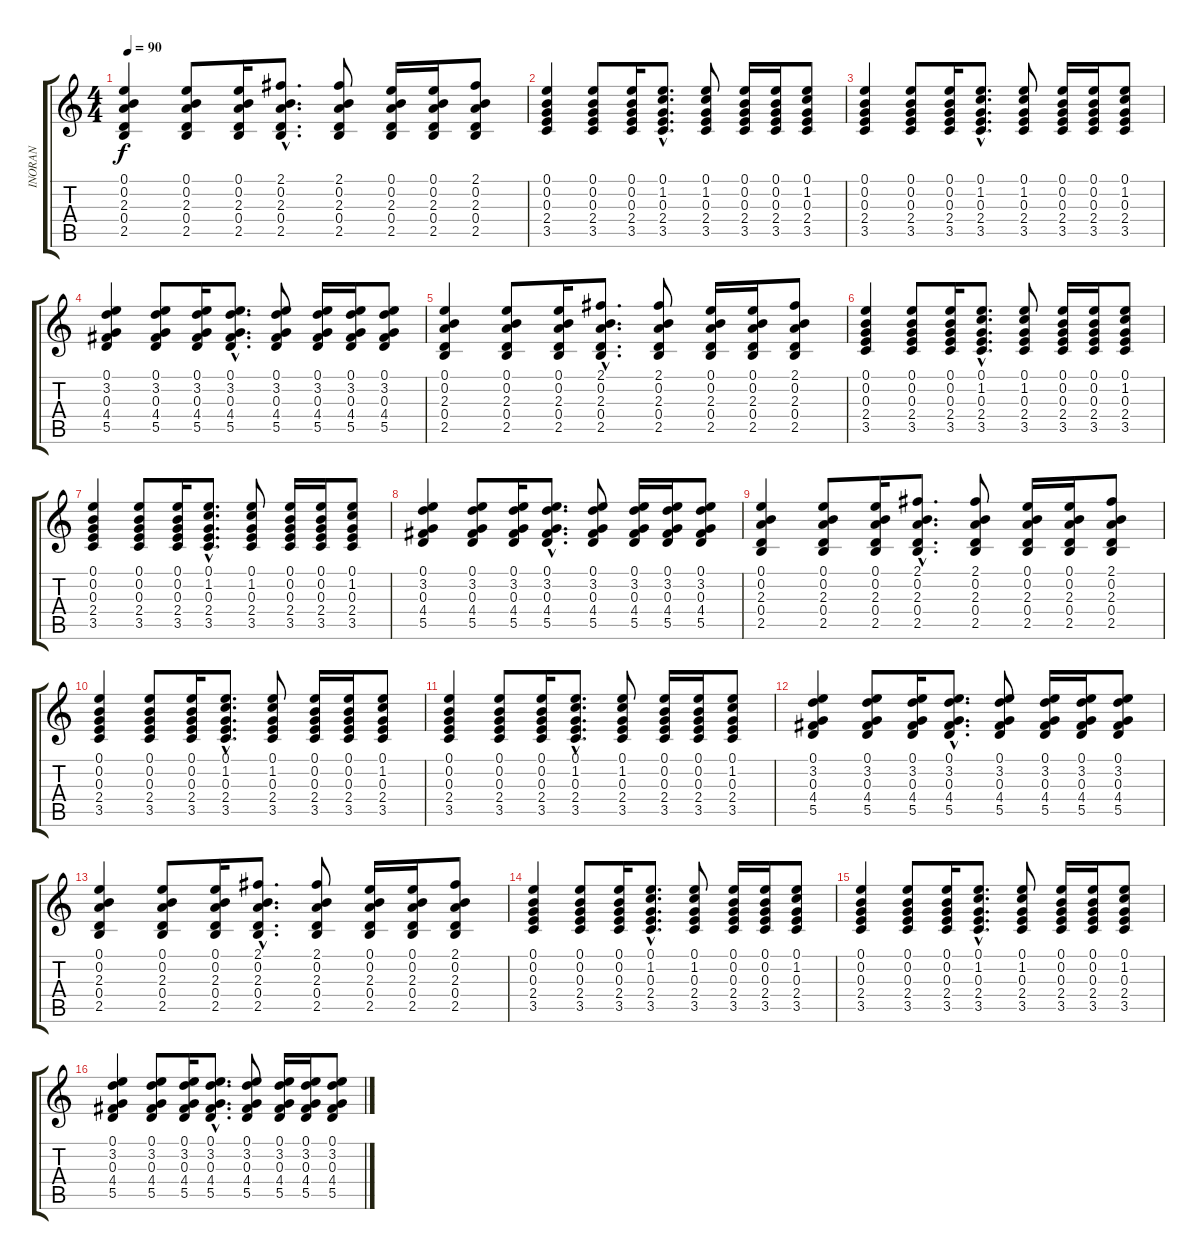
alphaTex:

\track ("INORAN" "INORAN") {instrument electricguitarclean}
\staff {score tabs}
\tuning (E4 B3 G3 D3 A2 E2) {hide}
\ts (4 4)
\tempo 90
\clef g2
\ks c
(0.1 0.2 2.3 0.4 2.5).4{dy f} (0.1 0.2 2.3 0.4 2.5).8 (0.1 0.2 2.3 0.4 2.5).16 (2.1{hac} 0.2{hac} 2.3{hac} 0.4{hac} 2.5{hac}).8{d} (2.1 0.2 2.3 0.4 2.5).8 (0.1 0.2 2.3 0.4 2.5).16 (0.1 0.2 2.3 0.4 2.5).16 (2.1 0.2 2.3 0.4 2.5).8 |
(0.1 0.2 0.3 2.4 3.5).4 (0.1 0.2 0.3 2.4 3.5).8 (0.1 0.2 0.3 2.4 3.5).16 (0.1{hac} 1.2{hac} 0.3{hac} 2.4{hac} 3.5{hac}).8{d} (0.1 1.2 0.3 2.4 3.5).8 (0.1 0.2 0.3 2.4 3.5).16 (0.1 0.2 0.3 2.4 3.5).16 (0.1 1.2 0.3 2.4 3.5).8 |
(0.1 0.2 0.3 2.4 3.5).4 (0.1 0.2 0.3 2.4 3.5).8 (0.1 0.2 0.3 2.4 3.5).16 (0.1{hac} 1.2{hac} 0.3{hac} 2.4{hac} 3.5{hac}).8{d} (0.1 1.2 0.3 2.4 3.5).8 (0.1 0.2 0.3 2.4 3.5).16 (0.1 0.2 0.3 2.4 3.5).16 (0.1 1.2 0.3 2.4 3.5).8 |
(0.1 3.2 0.3 4.4 5.5).4 (0.1 3.2 0.3 4.4 5.5).8 (0.1 3.2 0.3 4.4 5.5).16 (0.1{hac} 3.2{hac} 0.3{hac} 4.4{hac} 5.5{hac}).8{d} (0.1 3.2 0.3 4.4 5.5).8 (0.1 3.2 0.3 4.4 5.5).16 (0.1 3.2 0.3 4.4 5.5).16 (0.1 3.2 0.3 4.4 5.5).8 |
(0.1 0.2 2.3 0.4 2.5).4 (0.1 0.2 2.3 0.4 2.5).8 (0.1 0.2 2.3 0.4 2.5).16 (2.1{hac} 0.2{hac} 2.3{hac} 0.4{hac} 2.5{hac}).8{d} (2.1 0.2 2.3 0.4 2.5).8 (0.1 0.2 2.3 0.4 2.5).16 (0.1 0.2 2.3 0.4 2.5).16 (2.1 0.2 2.3 0.4 2.5).8 |
(0.1 0.2 0.3 2.4 3.5).4 (0.1 0.2 0.3 2.4 3.5).8 (0.1 0.2 0.3 2.4 3.5).16 (0.1{hac} 1.2{hac} 0.3{hac} 2.4{hac} 3.5{hac}).8{d} (0.1 1.2 0.3 2.4 3.5).8 (0.1 0.2 0.3 2.4 3.5).16 (0.1 0.2 0.3 2.4 3.5).16 (0.1 1.2 0.3 2.4 3.5).8 |
(0.1 0.2 0.3 2.4 3.5).4 (0.1 0.2 0.3 2.4 3.5).8 (0.1 0.2 0.3 2.4 3.5).16 (0.1{hac} 1.2{hac} 0.3{hac} 2.4{hac} 3.5{hac}).8{d} (0.1 1.2 0.3 2.4 3.5).8 (0.1 0.2 0.3 2.4 3.5).16 (0.1 0.2 0.3 2.4 3.5).16 (0.1 1.2 0.3 2.4 3.5).8 |
(0.1 3.2 0.3 4.4 5.5).4 (0.1 3.2 0.3 4.4 5.5).8 (0.1 3.2 0.3 4.4 5.5).16 (0.1{hac} 3.2{hac} 0.3{hac} 4.4{hac} 5.5{hac}).8{d} (0.1 3.2 0.3 4.4 5.5).8 (0.1 3.2 0.3 4.4 5.5).16 (0.1 3.2 0.3 4.4 5.5).16 (0.1 3.2 0.3 4.4 5.5).8 |
(0.1 0.2 2.3 0.4 2.5).4 (0.1 0.2 2.3 0.4 2.5).8 (0.1 0.2 2.3 0.4 2.5).16 (2.1{hac} 0.2{hac} 2.3{hac} 0.4{hac} 2.5{hac}).8{d} (2.1 0.2 2.3 0.4 2.5).8 (0.1 0.2 2.3 0.4 2.5).16 (0.1 0.2 2.3 0.4 2.5).16 (2.1 0.2 2.3 0.4 2.5).8 |
(0.1 0.2 0.3 2.4 3.5).4 (0.1 0.2 0.3 2.4 3.5).8 (0.1 0.2 0.3 2.4 3.5).16 (0.1{hac} 1.2{hac} 0.3{hac} 2.4{hac} 3.5{hac}).8{d} (0.1 1.2 0.3 2.4 3.5).8 (0.1 0.2 0.3 2.4 3.5).16 (0.1 0.2 0.3 2.4 3.5).16 (0.1 1.2 0.3 2.4 3.5).8 |
(0.1 0.2 0.3 2.4 3.5).4 (0.1 0.2 0.3 2.4 3.5).8 (0.1 0.2 0.3 2.4 3.5).16 (0.1{hac} 1.2{hac} 0.3{hac} 2.4{hac} 3.5{hac}).8{d} (0.1 1.2 0.3 2.4 3.5).8 (0.1 0.2 0.3 2.4 3.5).16 (0.1 0.2 0.3 2.4 3.5).16 (0.1 1.2 0.3 2.4 3.5).8 |
(0.1 3.2 0.3 4.4 5.5).4 (0.1 3.2 0.3 4.4 5.5).8 (0.1 3.2 0.3 4.4 5.5).16 (0.1{hac} 3.2{hac} 0.3{hac} 4.4{hac} 5.5{hac}).8{d} (0.1 3.2 0.3 4.4 5.5).8 (0.1 3.2 0.3 4.4 5.5).16 (0.1 3.2 0.3 4.4 5.5).16 (0.1 3.2 0.3 4.4 5.5).8 |
(0.1 0.2 2.3 0.4 2.5).4 (0.1 0.2 2.3 0.4 2.5).8 (0.1 0.2 2.3 0.4 2.5).16 (2.1{hac} 0.2{hac} 2.3{hac} 0.4{hac} 2.5{hac}).8{d} (2.1 0.2 2.3 0.4 2.5).8 (0.1 0.2 2.3 0.4 2.5).16 (0.1 0.2 2.3 0.4 2.5).16 (2.1 0.2 2.3 0.4 2.5).8 |
(0.1 0.2 0.3 2.4 3.5).4 (0.1 0.2 0.3 2.4 3.5).8 (0.1 0.2 0.3 2.4 3.5).16 (0.1{hac} 1.2{hac} 0.3{hac} 2.4{hac} 3.5{hac}).8{d} (0.1 1.2 0.3 2.4 3.5).8 (0.1 0.2 0.3 2.4 3.5).16 (0.1 0.2 0.3 2.4 3.5).16 (0.1 1.2 0.3 2.4 3.5).8 |
(0.1 0.2 0.3 2.4 3.5).4 (0.1 0.2 0.3 2.4 3.5).8 (0.1 0.2 0.3 2.4 3.5).16 (0.1{hac} 1.2{hac} 0.3{hac} 2.4{hac} 3.5{hac}).8{d} (0.1 1.2 0.3 2.4 3.5).8 (0.1 0.2 0.3 2.4 3.5).16 (0.1 0.2 0.3 2.4 3.5).16 (0.1 1.2 0.3 2.4 3.5).8 |
(0.1 3.2 0.3 4.4 5.5).4 (0.1 3.2 0.3 4.4 5.5).8 (0.1 3.2 0.3 4.4 5.5).16 (0.1{hac} 3.2{hac} 0.3{hac} 4.4{hac} 5.5{hac}).8{d} (0.1 3.2 0.3 4.4 5.5).8 (0.1 3.2 0.3 4.4 5.5).16 (0.1 3.2 0.3 4.4 5.5).16 (0.1 3.2 0.3 4.4 5.5).8
